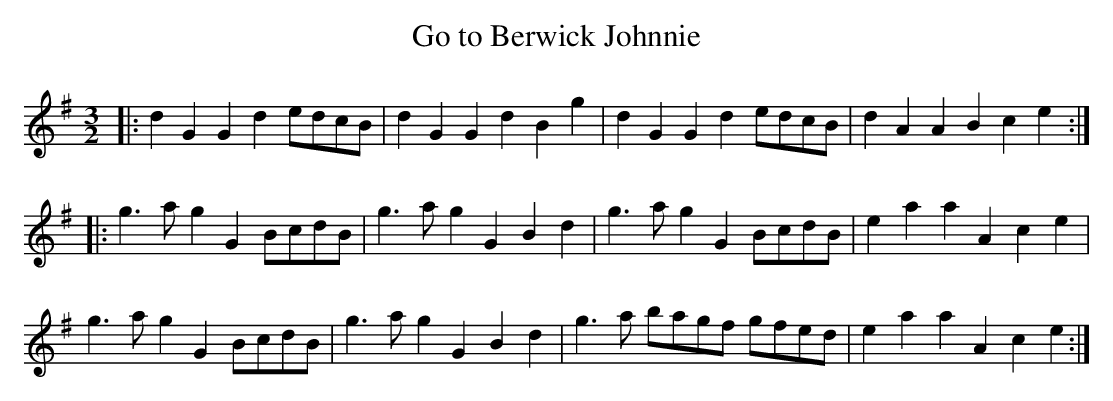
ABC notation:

X:1
T:Go to Berwick Johnnie
M:3/2
L:1/8
K:G
|:\
d2 G2 G2 d2 edcB | d2 G2 G2 d2 B2 g2 |\
d2 G2 G2 d2 edcB | d2 A2 A2 B2 c2 e2 :|
|:\
g3 a g2 G2 BcdB | g3 a g2 G2 B2 d2 |\
g3 a g2 G2 BcdB | e2 a2 a2 A2 c2 e2 |
g3 a g2 G2 BcdB | g3 a g2 G2 B2 d2 |\
g3 a bagf gfed | e2 a2 a2 A2 c2 e2 :|
